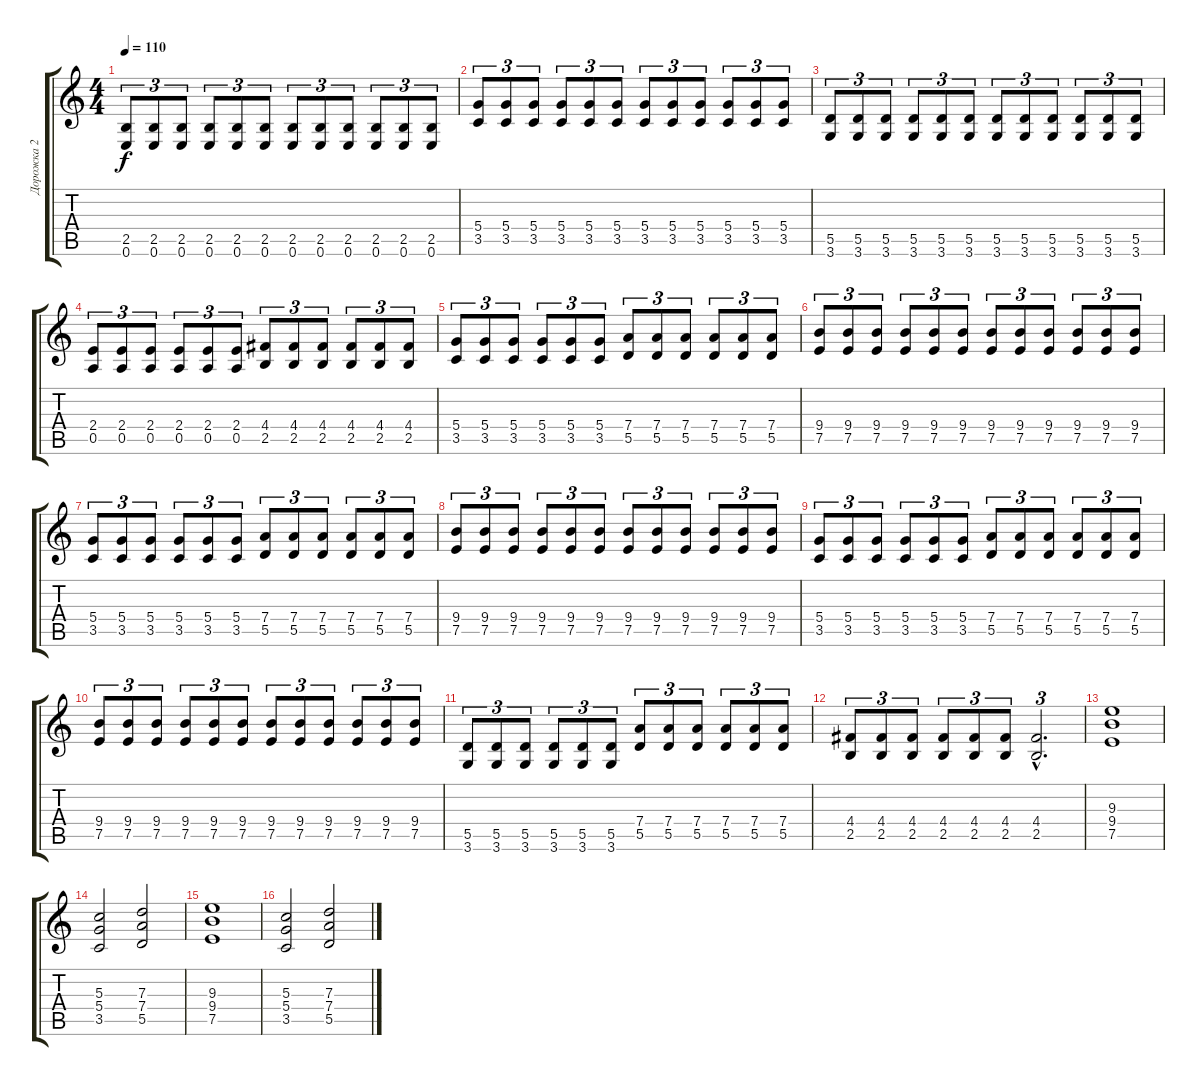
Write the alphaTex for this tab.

\track ("Дорожка 2" "Дорожка 2") {instrument distortionguitar}
\staff {score tabs}
\tuning (E4 B3 G3 D3 A2 E2) {hide}
\ts (4 4)
\tempo 110
\clef g2
\ks c
(2.5 0.6).8{tu (3 2) dy f volume 5} (2.5 0.6).8{tu (3 2)} (2.5 0.6).8{tu (3 2)} (2.5 0.6).8{tu (3 2)} (2.5 0.6).8{tu (3 2)} (2.5 0.6).8{tu (3 2)} (2.5 0.6).8{tu (3 2)} (2.5 0.6).8{tu (3 2)} (2.5 0.6).8{tu (3 2)} (2.5 0.6).8{tu (3 2)} (2.5 0.6).8{tu (3 2)} (2.5 0.6).8{tu (3 2)} |
(5.4 3.5).8{tu (3 2)} (5.4 3.5).8{tu (3 2)} (5.4 3.5).8{tu (3 2)} (5.4 3.5).8{tu (3 2)} (5.4 3.5).8{tu (3 2)} (5.4 3.5).8{tu (3 2)} (5.4 3.5).8{tu (3 2)} (5.4 3.5).8{tu (3 2)} (5.4 3.5).8{tu (3 2)} (5.4 3.5).8{tu (3 2)} (5.4 3.5).8{tu (3 2)} (5.4 3.5).8{tu (3 2)} |
(5.5 3.6).8{tu (3 2)} (5.5 3.6).8{tu (3 2)} (5.5 3.6).8{tu (3 2)} (5.5 3.6).8{tu (3 2)} (5.5 3.6).8{tu (3 2)} (5.5 3.6).8{tu (3 2)} (5.5 3.6).8{tu (3 2)} (5.5 3.6).8{tu (3 2)} (5.5 3.6).8{tu (3 2)} (5.5 3.6).8{tu (3 2)} (5.5 3.6).8{tu (3 2)} (5.5 3.6).8{tu (3 2)} |
(2.4 0.5).8{tu (3 2)} (2.4 0.5).8{tu (3 2)} (2.4 0.5).8{tu (3 2)} (2.4 0.5).8{tu (3 2)} (2.4 0.5).8{tu (3 2)} (2.4 0.5).8{tu (3 2)} (4.4 2.5).8{tu (3 2)} (4.4 2.5).8{tu (3 2)} (4.4 2.5).8{tu (3 2)} (4.4 2.5).8{tu (3 2)} (4.4 2.5).8{tu (3 2)} (4.4 2.5).8{tu (3 2)} |
(5.4 3.5).8{tu (3 2)} (5.4 3.5).8{tu (3 2)} (5.4 3.5).8{tu (3 2)} (5.4 3.5).8{tu (3 2)} (5.4 3.5).8{tu (3 2)} (5.4 3.5).8{tu (3 2)} (7.4 5.5).8{tu (3 2)} (7.4 5.5).8{tu (3 2)} (7.4 5.5).8{tu (3 2)} (7.4 5.5).8{tu (3 2)} (7.4 5.5).8{tu (3 2)} (7.4 5.5).8{tu (3 2)} |
(9.4 7.5).8{tu (3 2)} (9.4 7.5).8{tu (3 2)} (9.4 7.5).8{tu (3 2)} (9.4 7.5).8{tu (3 2)} (9.4 7.5).8{tu (3 2)} (9.4 7.5).8{tu (3 2)} (9.4 7.5).8{tu (3 2)} (9.4 7.5).8{tu (3 2)} (9.4 7.5).8{tu (3 2)} (9.4 7.5).8{tu (3 2)} (9.4 7.5).8{tu (3 2)} (9.4 7.5).8{tu (3 2)} |
(5.4 3.5).8{tu (3 2)} (5.4 3.5).8{tu (3 2)} (5.4 3.5).8{tu (3 2)} (5.4 3.5).8{tu (3 2)} (5.4 3.5).8{tu (3 2)} (5.4 3.5).8{tu (3 2)} (7.4 5.5).8{tu (3 2)} (7.4 5.5).8{tu (3 2)} (7.4 5.5).8{tu (3 2)} (7.4 5.5).8{tu (3 2)} (7.4 5.5).8{tu (3 2)} (7.4 5.5).8{tu (3 2)} |
(9.4 7.5).8{tu (3 2)} (9.4 7.5).8{tu (3 2)} (9.4 7.5).8{tu (3 2)} (9.4 7.5).8{tu (3 2)} (9.4 7.5).8{tu (3 2)} (9.4 7.5).8{tu (3 2)} (9.4 7.5).8{tu (3 2)} (9.4 7.5).8{tu (3 2)} (9.4 7.5).8{tu (3 2)} (9.4 7.5).8{tu (3 2)} (9.4 7.5).8{tu (3 2)} (9.4 7.5).8{tu (3 2)} |
(5.4 3.5).8{tu (3 2)} (5.4 3.5).8{tu (3 2)} (5.4 3.5).8{tu (3 2)} (5.4 3.5).8{tu (3 2)} (5.4 3.5).8{tu (3 2)} (5.4 3.5).8{tu (3 2)} (7.4 5.5).8{tu (3 2)} (7.4 5.5).8{tu (3 2)} (7.4 5.5).8{tu (3 2)} (7.4 5.5).8{tu (3 2)} (7.4 5.5).8{tu (3 2)} (7.4 5.5).8{tu (3 2)} |
(9.4 7.5).8{tu (3 2)} (9.4 7.5).8{tu (3 2)} (9.4 7.5).8{tu (3 2)} (9.4 7.5).8{tu (3 2)} (9.4 7.5).8{tu (3 2)} (9.4 7.5).8{tu (3 2)} (9.4 7.5).8{tu (3 2)} (9.4 7.5).8{tu (3 2)} (9.4 7.5).8{tu (3 2)} (9.4 7.5).8{tu (3 2)} (9.4 7.5).8{tu (3 2)} (9.4 7.5).8{tu (3 2)} |
(5.5 3.6).8{tu (3 2)} (5.5 3.6).8{tu (3 2)} (5.5 3.6).8{tu (3 2)} (5.5 3.6).8{tu (3 2)} (5.5 3.6).8{tu (3 2)} (5.5 3.6).8{tu (3 2)} (7.4 5.5).8{tu (3 2)} (7.4 5.5).8{tu (3 2)} (7.4 5.5).8{tu (3 2)} (7.4 5.5).8{tu (3 2)} (7.4 5.5).8{tu (3 2)} (7.4 5.5).8{tu (3 2)} |
(4.4 2.5).8{tu (3 2)} (4.4 2.5).8{tu (3 2)} (4.4 2.5).8{tu (3 2)} (4.4 2.5).8{tu (3 2)} (4.4 2.5).8{tu (3 2)} (4.4 2.5).8{tu (3 2)} (4.4{hac} 2.5{hac}).2{d tu (3 2)} |
(9.3 9.4 7.5).1{volume 16} |
(5.3 5.4 3.5).2 (7.3 7.4 5.5).2 |
(9.3 9.4 7.5).1 |
(5.3 5.4 3.5).2 (7.3 7.4 5.5).2
